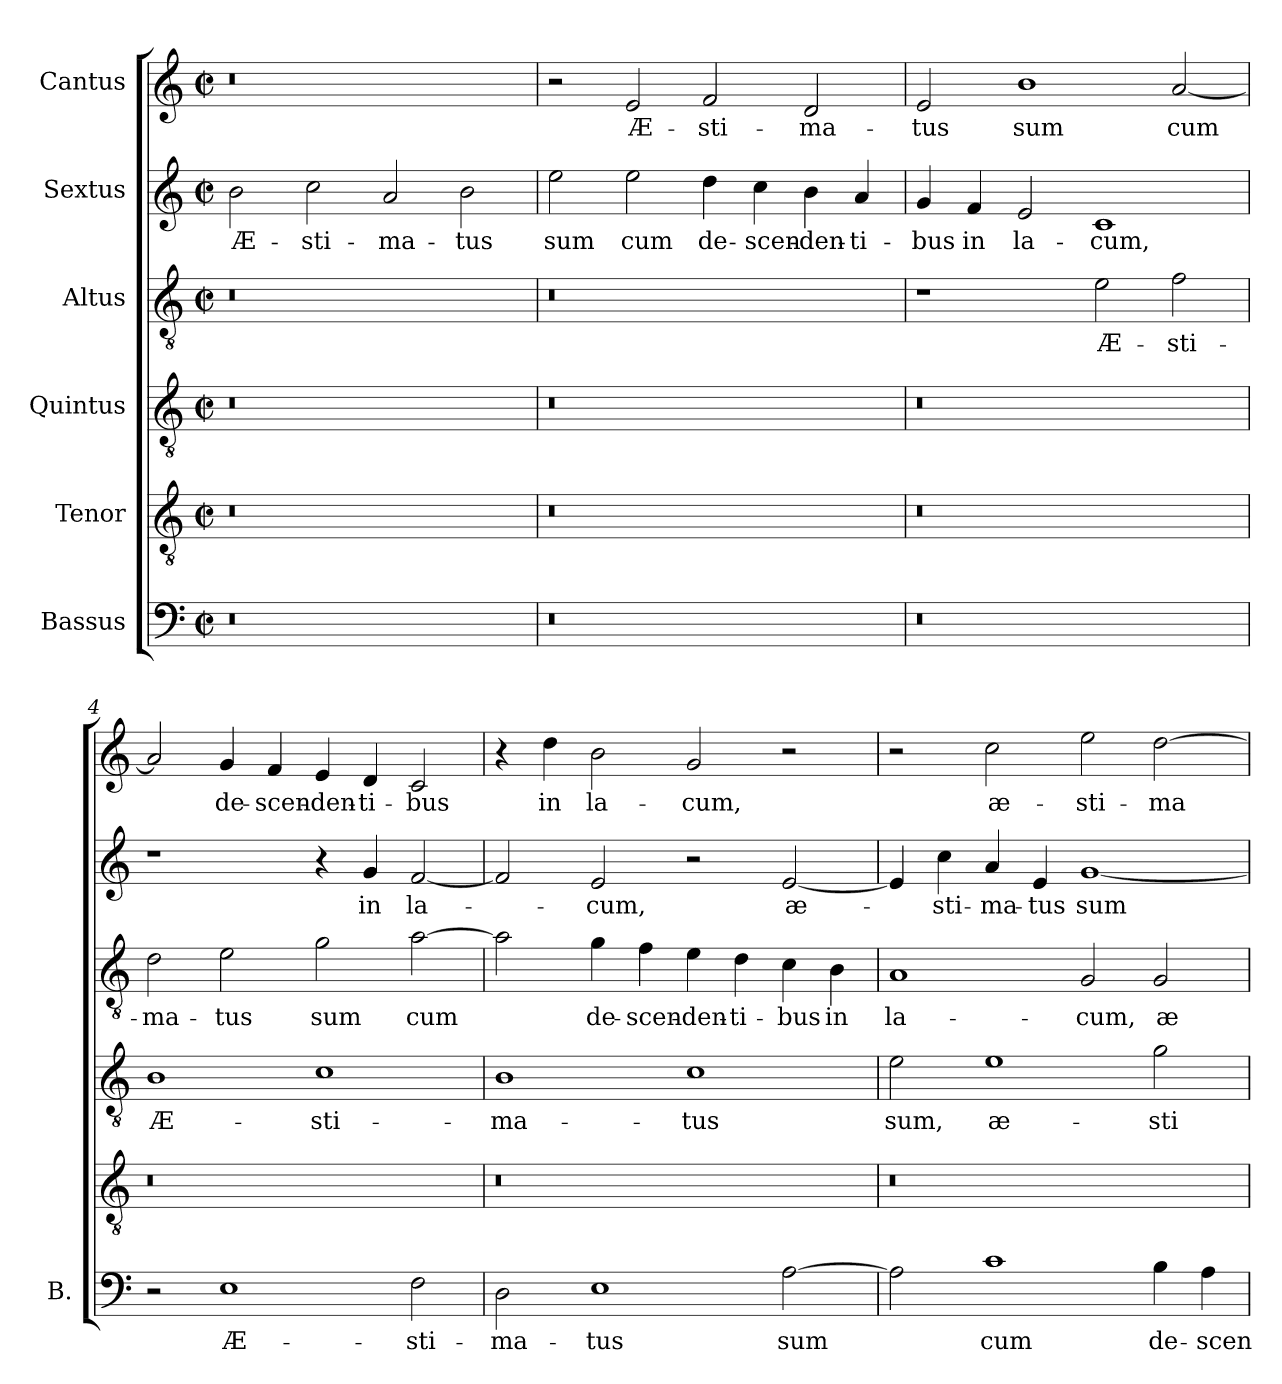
**kern	**text	**kern	**kern	**text	**kern	**text	**kern	**text	**kern	**text
*part6	*part6	*part5	*part4	*part4	*part3	*part3	*part2	*part2	*part1	*part1
*staff6	*staff6	*staff5	*staff4	*staff4	*staff3	*staff3	*staff2	*staff2	*staff1	*staff1
*I"Bassus	*	*I"Tenor	*I"Quintus	*	*I"Altus	*	*I"Sextus	*	*I"Cantus	*
*I'B.	*	*	*	*	*	*	*	*	*	*
*clefF4	*	*clefGv2	*clefGv2	*	*clefGv2	*	*clefG2	*	*clefG2	*
*k[]	*	*k[]	*k[]	*	*k[]	*	*k[]	*	*k[]	*
*C:	*	*C:	*C:	*	*C:	*	*C:	*	*C:	*
*M2/2	*	*M2/2	*M2/2	*	*M2/2	*	*M2/2	*	*M2/2	*
*met(c|)	*	*met(c|)	*met(c|)	*	*met(c|)	*	*met(c|)	*	*met(c|)	*
=1	=1	=1	=1	=1	=1	=1	=1	=1	=1	=1
!LO:N:vis=0	!	!LO:N:vis=0	!LO:N:vis=0	!	!LO:N:vis=0	!	!	!	!LO:N:vis=0	!
1r	.	1r	1r	.	1r	.	2b\	Æ-	1r	.
.	.	.	.	.	.	.	2cc\	-sti-	.	.
1ryy	.	1ryy	1ryy	.	1ryy	.	2a/	-ma-	1ryy	.
.	.	.	.	.	.	.	2b\	-tus	.	.
=2	=2	=2	=2	=2	=2	=2	=2	=2	=2	=2
!LO:N:vis=0	!	!LO:N:vis=0	!LO:N:vis=0	!	!LO:N:vis=0	!	!	!	!	!
1r	.	1r	1r	.	1r	.	2ee\	sum	2r	.
.	.	.	.	.	.	.	2ee\	cum	2e/	Æ-
1ryy	.	1ryy	1ryy	.	1ryy	.	4dd\	de-	2f/	-sti-
.	.	.	.	.	.	.	4cc\	-scen-	.	.
.	.	.	.	.	.	.	4b\	-den-	2d/	-ma-
.	.	.	.	.	.	.	4a/	-ti-	.	.
=3	=3	=3	=3	=3	=3	=3	=3	=3	=3	=3
!LO:N:vis=0	!	!LO:N:vis=0	!LO:N:vis=0	!	!	!	!	!	!	!
1r	.	1r	1r	.	1r	.	4g/	-bus	2e/	-tus
.	.	.	.	.	.	.	4f/	in	.	.
.	.	.	.	.	.	.	2e/	la-	1b\	sum
1ryy	.	1ryy	1ryy	.	2e\	Æ-	1c/	-cum,	.	.
.	.	.	.	.	2f\	-sti-	.	.	[2a/	cum
=4	=4	=4	=4	=4	=4	=4	=4	=4	=4	=4
!	!	!LO:N:vis=0	!	!	!	!	!	!	!	!
2r	.	1r	1B\	Æ-	2d\	-ma-	1r	.	2a/]	.
1E\	Æ-	.	.	.	2e\	-tus	.	.	4g/	de-
.	.	.	.	.	.	.	.	.	4f/	-scen-
.	.	1ryy	1c\	-sti-	2g\	sum	4r	.	4e/	-den-
.	.	.	.	.	.	.	4g/	in	4d/	-ti-
2F\	-sti-	.	.	.	[2a\	cum	[2f/	la-	2c/	-bus
=5	=5	=5	=5	=5	=5	=5	=5	=5	=5	=5
!	!	!LO:N:vis=0	!	!	!	!	!	!	!	!
2D\	-ma-	1r	1B\	-ma-	2a\]	.	2f/]	.	4r	.
.	.	.	.	.	.	.	.	.	4dd\	in
1E\	-tus	.	.	.	4g\	de-	2e/	-cum,	2b\	la-
.	.	.	.	.	4f\	-scen-	.	.	.	.
.	.	1ryy	1c\	-tus	4e\	-den-	2r	.	2g/	-cum,
.	.	.	.	.	4d\	-ti-	.	.	.	.
[2A\	sum	.	.	.	4c\	-bus	[2e/	æ-	2r	.
.	.	.	.	.	4B\	in	.	.	.	.
=6	=6	=6	=6	=6	=6	=6	=6	=6	=6	=6
!	!	!LO:N:vis=0	!	!	!	!	!	!	!	!
2A\]	.	1r	2e\	sum,	1A/	la-	4e/]	.	2r	.
.	.	.	.	.	.	.	4cc\	-sti-	.	.
1c\	cum	.	1e\	æ-	.	.	4a/	-ma-	2cc\	æ-
.	.	.	.	.	.	.	4e/	-tus	.	.
.	.	1ryy	.	.	2G/	-cum,	[1g/	sum	2ee\	-sti-
4B\	de-	.	2g\	-sti-	2G/	æ-	.	.	[2dd\	-ma-
4A\	-scen-	.	.	.	.	.	.	.	.	.
=	=	=	=	=	=	=	=	=	=	=
*-	*-	*-	*-	*-	*-	*-	*-	*-	*-	*-
